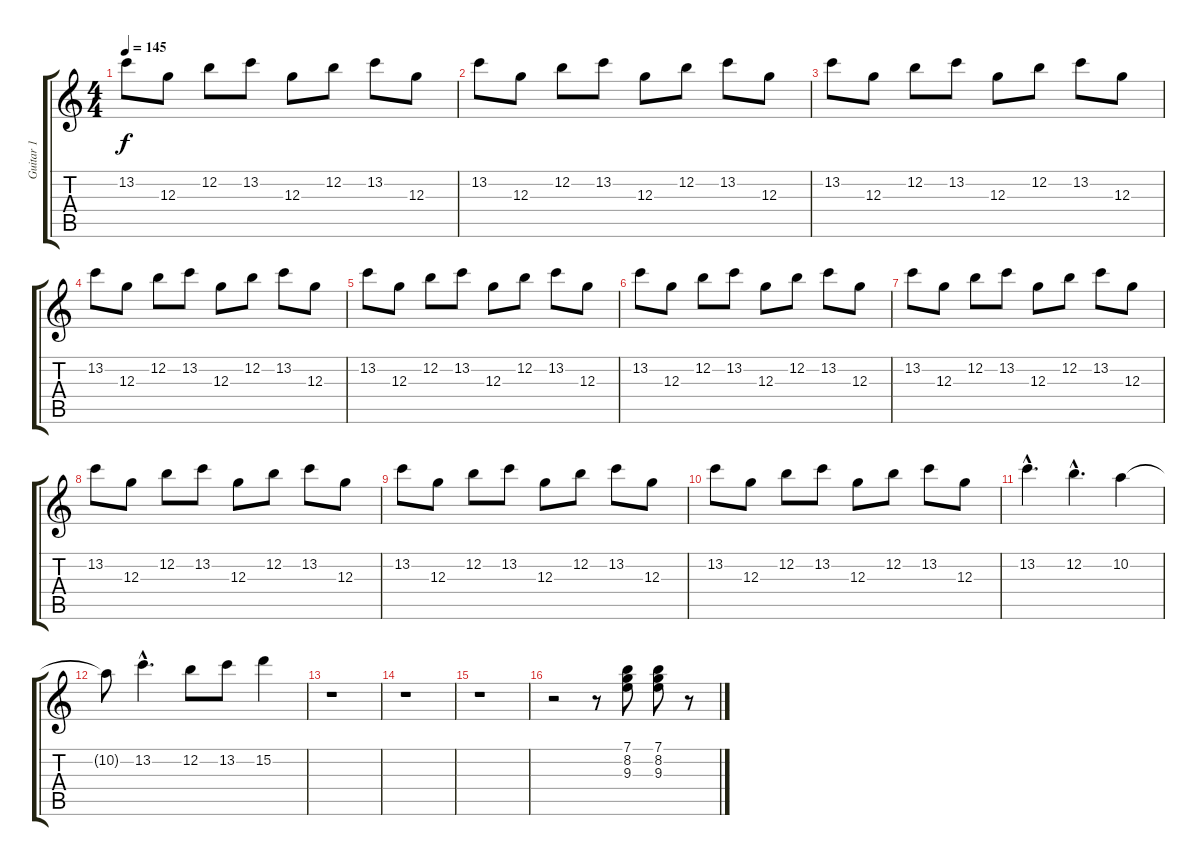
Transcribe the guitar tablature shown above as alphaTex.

\track ("Guitar 1" "Guitar 1") {instrument distortionguitar}
\staff {score tabs}
\tuning (E4 B3 G3 D3 A2 E2) {hide}
\ts (4 4)
\tempo 145
\clef g2
\ks c
13.2.8{dy f instrument distortionguitar} 12.3.8 12.2.8 13.2.8 12.3.8 12.2.8 13.2.8 12.3.8 |
13.2.8 12.3.8 12.2.8 13.2.8 12.3.8 12.2.8 13.2.8 12.3.8 |
13.2.8 12.3.8 12.2.8 13.2.8 12.3.8 12.2.8 13.2.8 12.3.8 |
13.2.8 12.3.8 12.2.8 13.2.8 12.3.8 12.2.8 13.2.8 12.3.8 |
13.2.8 12.3.8 12.2.8 13.2.8 12.3.8 12.2.8 13.2.8 12.3.8 |
13.2.8 12.3.8 12.2.8 13.2.8 12.3.8 12.2.8 13.2.8 12.3.8 |
13.2.8 12.3.8 12.2.8 13.2.8 12.3.8 12.2.8 13.2.8 12.3.8 |
13.2.8 12.3.8 12.2.8 13.2.8 12.3.8 12.2.8 13.2.8 12.3.8 |
13.2.8 12.3.8 12.2.8 13.2.8 12.3.8 12.2.8 13.2.8 12.3.8 |
13.2.8 12.3.8 12.2.8 13.2.8 12.3.8 12.2.8 13.2.8 12.3.8 |
13.2{hac}.4{d} 12.2{hac}.4{d} 10.2.4 |
10.2{t}.8 13.2{hac}.4{d} 12.2.8 13.2.8 15.2.4 |
r.1 |
r.1 |
r.1 |
r.2{instrument acousticguitarnylon} r.8 (7.1 8.2 9.3).8 (7.1 8.2 9.3).8 r.8
